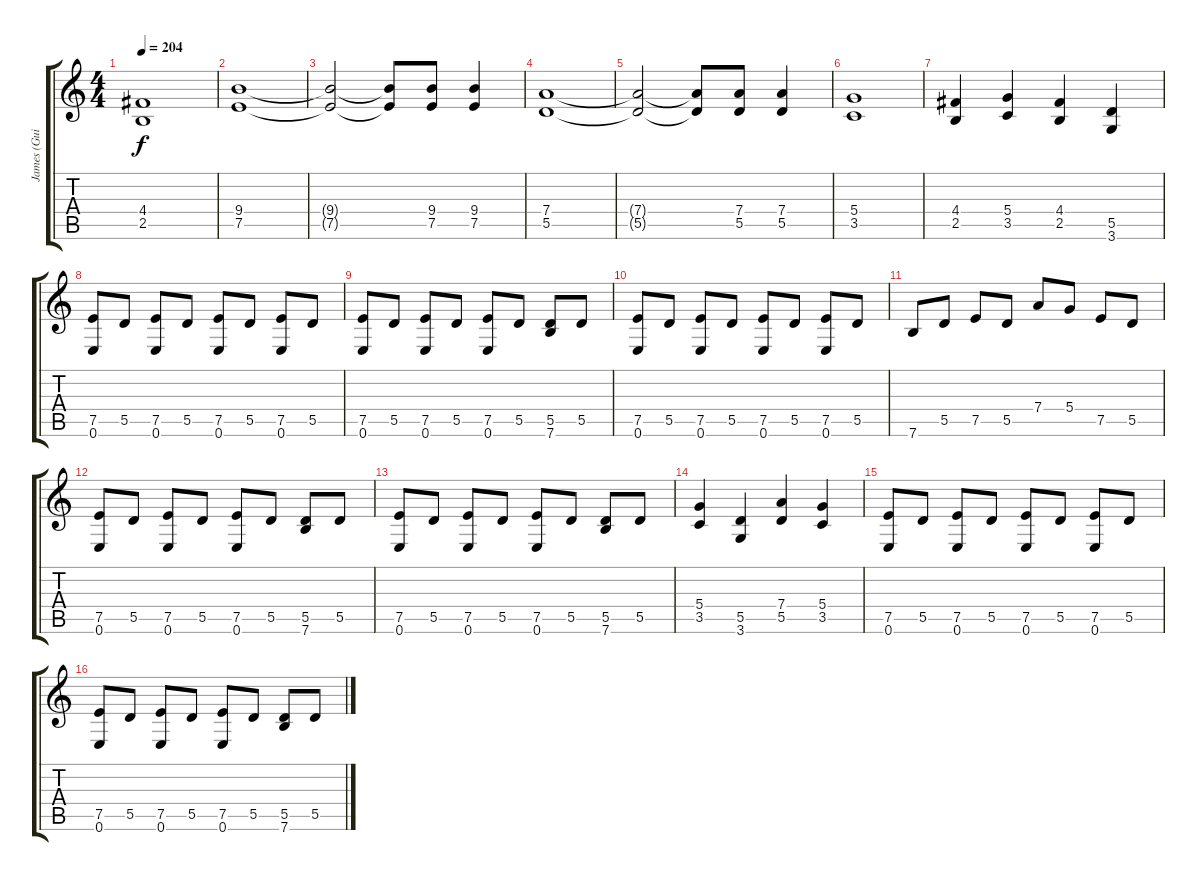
\track ("James (Guitar 1)" "James (Gui") {instrument distortionguitar}
\staff {score tabs}
\tuning (E4 B3 G3 D3 A2 E2) {hide}
\ts (4 4)
\tempo 204
\clef g2
\ks c
(4.4 2.5).1{dy f} |
(9.4 7.5).1 |
(9.4{t} 7.5{t}).2 (9.4{t} 7.5{t}).8 (9.4 7.5).8 (9.4 7.5).4 |
(7.4 5.5).1 |
(7.4{t} 5.5{t}).2 (7.4{t} 5.5{t}).8 (7.4 5.5).8 (7.4 5.5).4 |
(5.4 3.5).1 |
(4.4 2.5).4 (5.4 3.5).4 (4.4 2.5).4 (5.5 3.6).4 |
(7.5 0.6).8 5.5.8 (7.5 0.6).8 5.5.8 (7.5 0.6).8 5.5.8 (7.5 0.6).8 5.5.8 |
(7.5 0.6).8 5.5.8 (7.5 0.6).8 5.5.8 (7.5 0.6).8 5.5.8 (5.5 7.6).8 5.5.8 |
(7.5 0.6).8 5.5.8 (7.5 0.6).8 5.5.8 (7.5 0.6).8 5.5.8 (7.5 0.6).8 5.5.8 |
7.6.8 5.5.8 7.5.8 5.5.8 7.4.8 5.4.8 7.5.8 5.5.8 |
(7.5 0.6).8 5.5.8 (7.5 0.6).8 5.5.8 (7.5 0.6).8 5.5.8 (5.5 7.6).8 5.5.8 |
(7.5 0.6).8 5.5.8 (7.5 0.6).8 5.5.8 (7.5 0.6).8 5.5.8 (5.5 7.6).8 5.5.8 |
(5.4 3.5).4 (5.5 3.6).4 (7.4 5.5).4 (5.4 3.5).4 |
(7.5 0.6).8 5.5.8 (7.5 0.6).8 5.5.8 (7.5 0.6).8 5.5.8 (7.5 0.6).8 5.5.8 |
(7.5 0.6).8 5.5.8 (7.5 0.6).8 5.5.8 (7.5 0.6).8 5.5.8 (5.5 7.6).8 5.5.8
